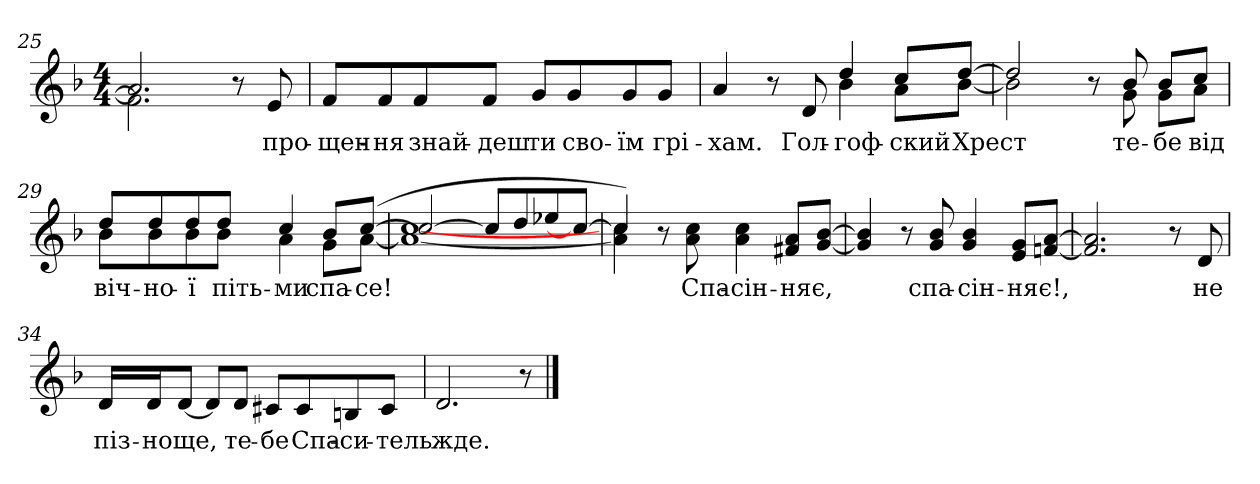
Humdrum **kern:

**kern	**text
*part1	*part1
*staff1	*staff1
*clefG2	*
*k[b-]	*
*F:	*
*M4/4	*
=25	=25
*^	*
2.ai/]	2.fi\]	.
8r	4ryy	.
!	!	!LO:LY:b:color=#000000
8ei/	.	про-
*v	*v	*
=26	=26
!	!LO:LY:b:color=#000000
8fi/L	-щен-
!	!LO:LY:b:color=#000000
8fi/	-ня
!	!LO:LY:b:color=#000000
8fi/	знай-
!	!LO:LY:b:color=#000000
8fi/J	-деш
!	!LO:LY:b:color=#000000
8gi/L	ти
!	!LO:LY:b:color=#000000
8gi/	сво-
!	!LO:LY:b:color=#000000
8gi/	-їм
!	!LO:LY:b:color=#000000
8gi/J	грі-
=27	=27
!	!LO:LY:b:color=#000000
*^	*
4ai/	2ryy	-хам.
8r	.	.
!	!	!LO:LY:b:color=#000000
8di/	.	Гол-
!	!	!LO:LY:b:color=#000000
4ddi/	4b-i\	-гоф-
!	!	!LO:LY:b:color=#000000
8cci/L	8ai\L	-ский
!	!	!LO:LY:b:color=#000000
[>8ddi/J	[<8b-i\J	Хрест
!!LO:LB:g=z	!!
=28	=28	=28
2ddi/]	2b-i\]	.
8r	8ryy	.
!	!	!LO:LY:b:color=#000000
8b-i/	8gi\	те-
!	!	!LO:LY:b:color=#000000
8b-i/L	8gi\L	-бе
!	!	!LO:LY:b:color=#000000
8cci/J	8ai\J	від
=29	=29	=29
!	!	!LO:LY:b:color=#000000
8ddi/L	8b-i\L	віч-
!	!	!LO:LY:b:color=#000000
8ddi/	8b-i\	-но-
!	!	!LO:LY:b:color=#000000
8ddi/	8b-i\	-ї
!	!	!LO:LY:b:color=#000000
8ddi/J	8b-i\J	піть-
!	!	!LO:LY:b:color=#000000
4cci/	4ai\	-ми
!	!	!LO:LY:b:color=#000000
8b-i/L	8gi\L	спа-
!	!	!LO:LY:b:color=#000000
([>8cci/J	[<8ai\J	-се!
=30	=30	=30
2cci/_>	1ai_< [<1cci	.
8cci/L]	.	.
8ddi/	.	.
8ee-Xi/	.	.
8cci/J_<	.	.
=31	=31	=31
4cci/])	4ai\] 4cci	.
8r	4ryy	.
!	!	!LO:LY:b:color=#000000
8ai\ 8cci	.	Спа-
!	!	!LO:LY:b:color=#000000
4ai\ 4cci	2ryy	-сін-
!	!	!LO:LY:b:color=#000000
8f#Xi/ 8aiL	.	-ня
!	!	!LO:LY:b:color=#000000
[<8gi/ [>8b-iJ	.	є,
*v	*v	*
!!LO:LB:g=z
=32	=32
4gi/] 4b-i]	.
8r	.
!	!LO:LY:b:color=#000000
8gi/ 8b-i	спа-
!	!LO:LY:b:color=#000000
4gi/ 4b-i	-сін-
!	!LO:LY:b:color=#000000
8ei/ 8giL	-ня
!	!LO:LY:b:color=#000000
[<8fni/ [>8aiJ	є!,
=33	=33
2.fi/] 2.ai]	.
8r	.
!	!LO:LY:b:color=#000000
8di/	не
=34	=34
!	!LO:LY:b:color=#000000
16di/LL	піз-
!	!LO:LY:b:color=#000000
16di/J	-но
!	!LO:LY:b:color=#000000
[<8di/J	ще,
8di/L]	.
!	!LO:LY:b:color=#000000
8di/J	те-
!	!LO:LY:b:color=#000000
8c#Xi/L	-бе
!	!LO:LY:b:color=#000000
8c#i/	Спа-
!	!LO:LY:b:color=#000000
8Bni/	-си-
!	!LO:LY:b:color=#000000
8c#i/J	-тель
=35	=35
!	!LO:LY:b:color=#000000
2.di/	жде.
8r	.
==	==
*-	*-
